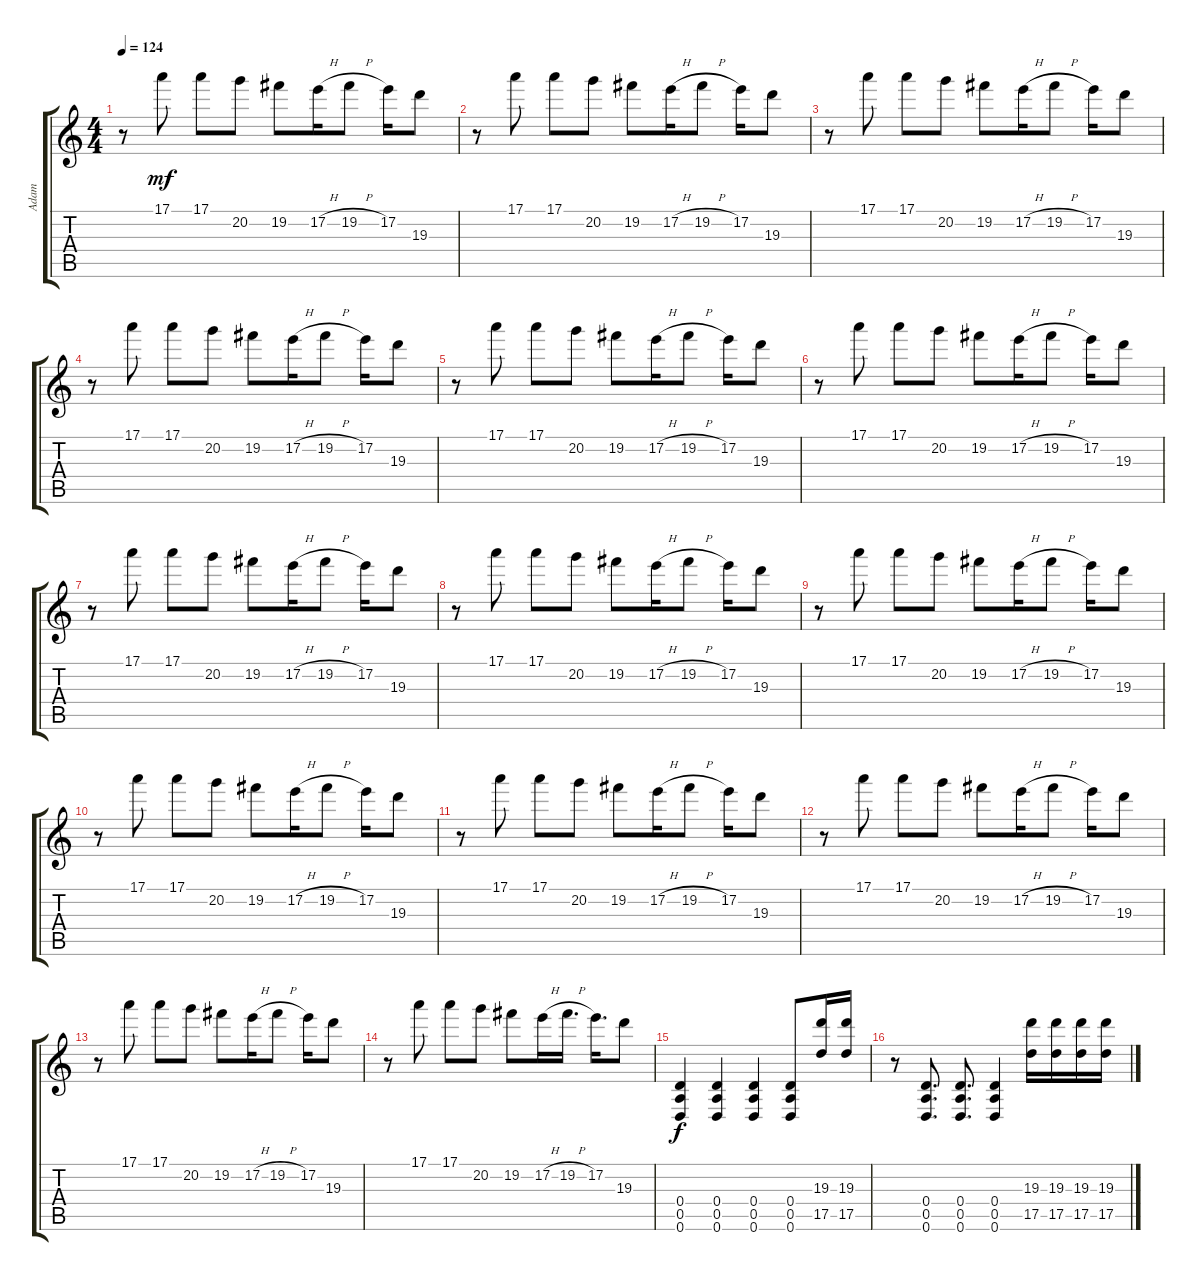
\track ("Adam" "Adam") {instrument distortionguitar}
\staff {score tabs}
\tuning (E4 B3 G3 D3 A2 D2) {hide}
\ts (4 4)
\tempo 124
\clef g2
\ks c
r.8{dy mf} 17.1.8 17.1.8 20.2.8 19.2.8 17.2{h}.16 19.2{h}.8 17.2.16 19.3.8 |
r.8 17.1.8 17.1.8 20.2.8 19.2.8 17.2{h}.16 19.2{h}.8 17.2.16 19.3.8 |
r.8 17.1.8 17.1.8 20.2.8 19.2.8 17.2{h}.16 19.2{h}.8 17.2.16 19.3.8 |
r.8 17.1.8 17.1.8 20.2.8 19.2.8 17.2{h}.16 19.2{h}.8 17.2.16 19.3.8 |
r.8 17.1.8 17.1.8 20.2.8 19.2.8 17.2{h}.16 19.2{h}.8 17.2.16 19.3.8 |
r.8 17.1.8 17.1.8 20.2.8 19.2.8 17.2{h}.16 19.2{h}.8 17.2.16 19.3.8 |
r.8 17.1.8 17.1.8 20.2.8 19.2.8 17.2{h}.16 19.2{h}.8 17.2.16 19.3.8 |
r.8 17.1.8 17.1.8 20.2.8 19.2.8 17.2{h}.16 19.2{h}.8 17.2.16 19.3.8 |
r.8 17.1.8 17.1.8 20.2.8 19.2.8 17.2{h}.16 19.2{h}.8 17.2.16 19.3.8 |
r.8 17.1.8 17.1.8 20.2.8 19.2.8 17.2{h}.16 19.2{h}.8 17.2.16 19.3.8 |
r.8 17.1.8 17.1.8 20.2.8 19.2.8 17.2{h}.16 19.2{h}.8 17.2.16 19.3.8 |
r.8 17.1.8 17.1.8 20.2.8 19.2.8 17.2{h}.16 19.2{h}.8 17.2.16 19.3.8 |
r.8 17.1.8 17.1.8 20.2.8 19.2.8 17.2{h}.16 19.2{h}.8 17.2.16 19.3.8 |
r.8 17.1.8 17.1.8 20.2.8 19.2.8 17.2{h}.16 19.2{h}.16{d} 17.2.16{d} 19.3.8 |
(0.4 0.5 0.6).4{dy f} (0.4 0.5 0.6).4 (0.4 0.5 0.6).4 (0.4 0.5 0.6).8 (19.3 17.5).16 (19.3 17.5).16 |
r.8 (0.4 0.5 0.6).8{d} (0.4 0.5 0.6).8{d} (0.4 0.5 0.6).4 (19.3 17.5).16 (19.3 17.5).16 (19.3 17.5).16 (19.3 17.5).16
